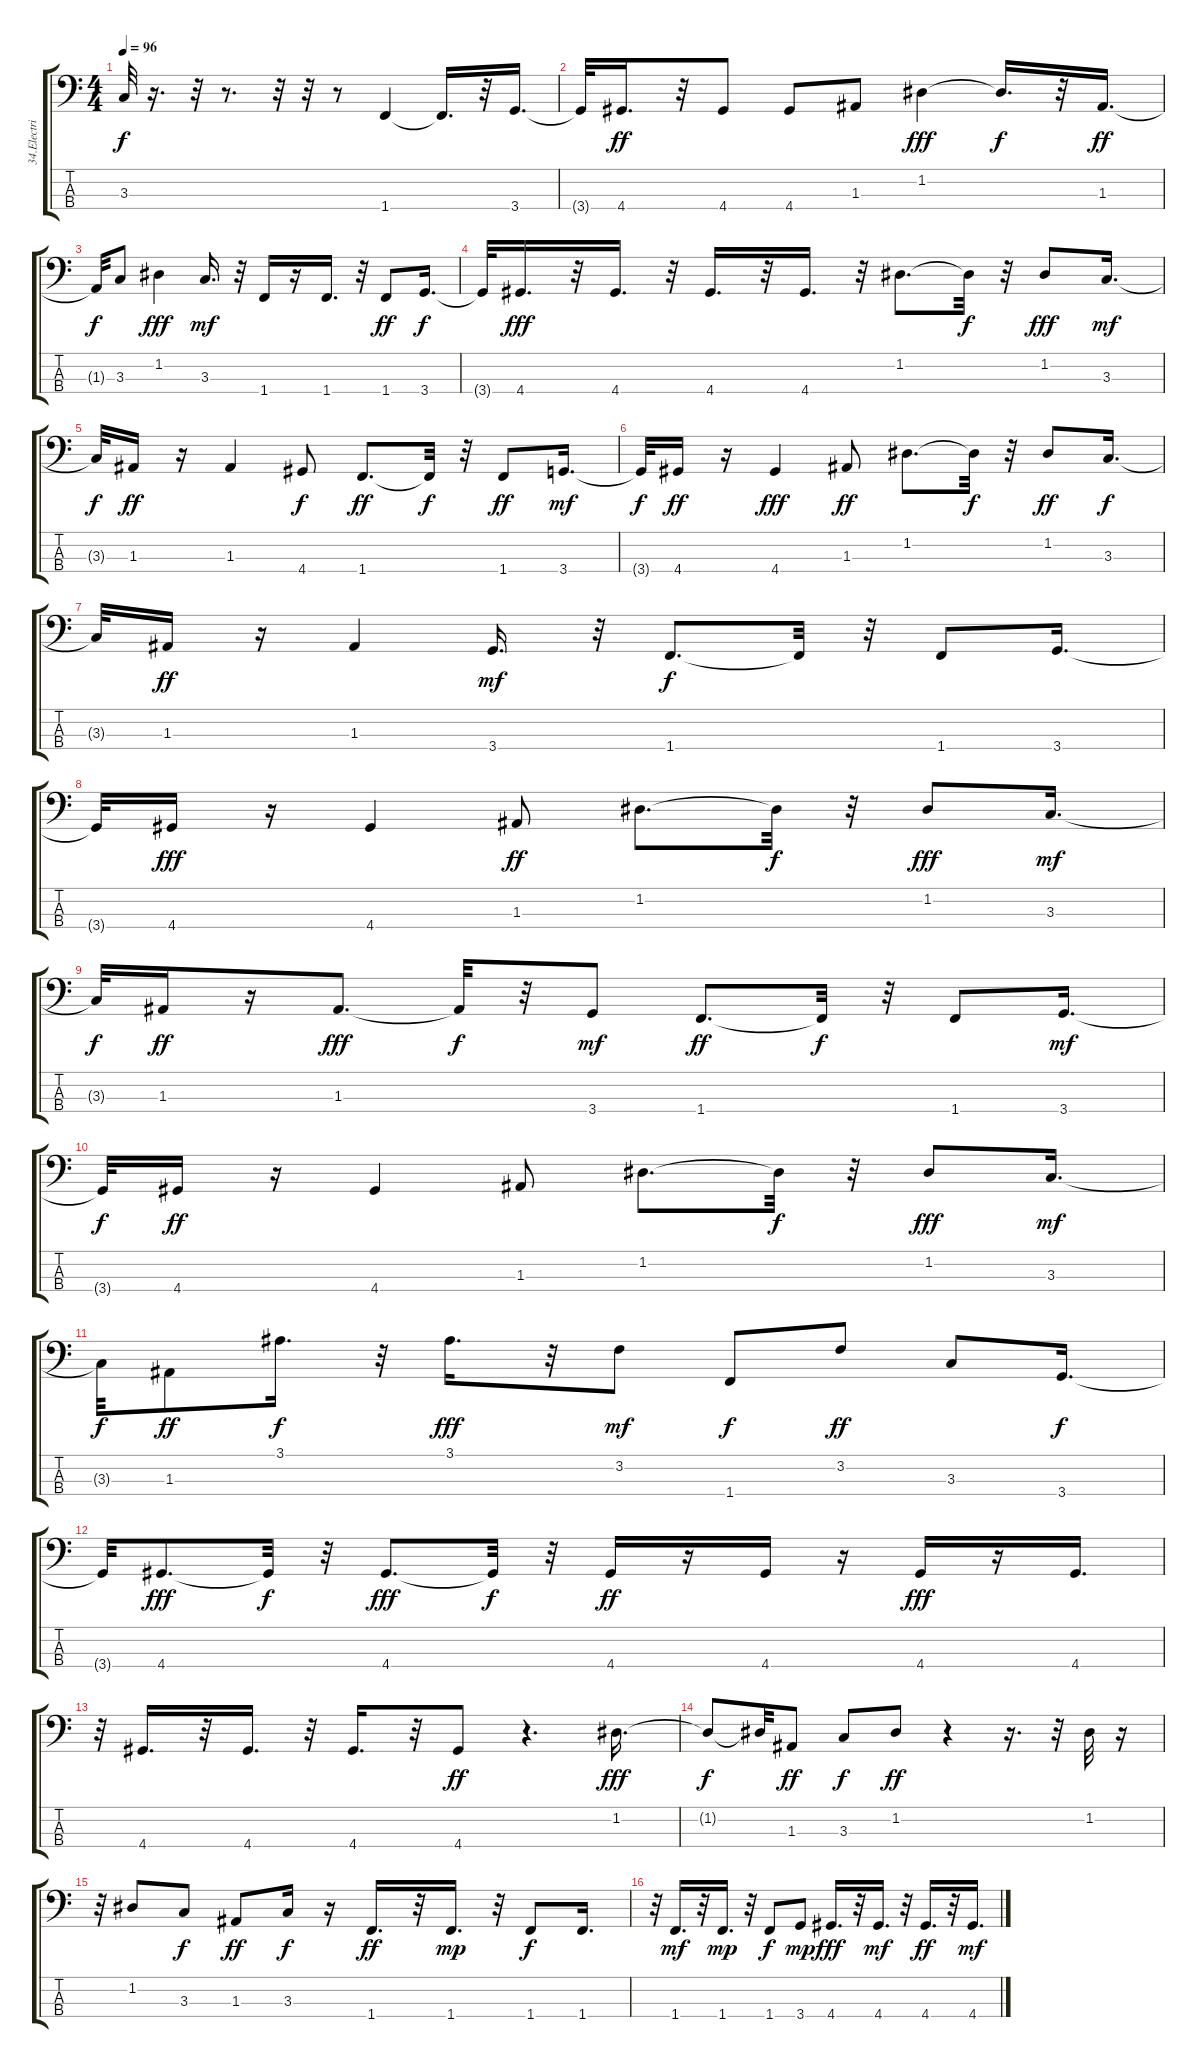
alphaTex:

\track ("34.Electric Bass (finger)" "34.Electri") {instrument electricbassfinger}
\staff {score tabs}
\tuning (G2 D2 A1 E1) {hide}
\ts (4 4)
\tempo 96
\clef f4
\ks c
3.3{t}.32{dy f} r.16{d} r.32 r.8{d} r.32 r.32 r.8 1.4.4 1.4{t}.16{d} r.32 3.4.16{d} |
3.4{t}.32 4.4.16{d dy ff} r.32 4.4.8 4.4.8 1.3.8 1.2.4{dy fff} 1.2{t}.16{d dy f} r.32 1.3.16{d dy ff} |
1.3{t}.32{dy f} 3.3.8 1.2.4{dy fff} 3.3.16{d dy mf} r.32 1.4.16 r.16 1.4.16{d} r.32 1.4.8{dy ff} 3.4.16{d dy f} |
3.4{t}.32 4.4.16{d dy fff} r.32 4.4.16{d} r.32 4.4.16{d} r.32 4.4.16{d} r.32 1.2.8{d} 1.2{t}.32{dy f} r.32 1.2.8{dy fff} 3.3.16{d dy mf} |
3.3{t}.32{dy f} 1.3.16{dy ff} r.16 1.3.4 4.4.8{dy f} 1.4.8{d dy ff} 1.4{t}.32{dy f} r.32 1.4.8{dy ff} 3.4.16{d dy mf} |
3.4{t}.32{dy f} 4.4.16{dy ff} r.16 4.4.4{dy fff} 1.3.8{dy ff} 1.2.8{d} 1.2{t}.32{dy f} r.32 1.2.8{dy ff} 3.3.16{d dy f} |
3.3{t}.32 1.3.16{dy ff} r.16 1.3.4 3.4.16{d dy mf} r.32 1.4.8{d dy f} 1.4{t}.32 r.32 1.4.8 3.4.16{d} |
3.4{t}.32 4.4.16{dy fff} r.16 4.4.4 1.3.8{dy ff} 1.2.8{d} 1.2{t}.32{dy f} r.32 1.2.8{dy fff} 3.3.16{d dy mf} |
3.3{t}.32{dy f} 1.3.16{dy ff} r.16 1.3.8{d dy fff} 1.3{t}.32{dy f} r.32 3.4.8{dy mf} 1.4.8{d dy ff} 1.4{t}.32{dy f} r.32 1.4.8 3.4.16{d dy mf} |
3.4{t}.32{dy f} 4.4.16{dy ff} r.16 4.4.4 1.3.8 1.2.8{d} 1.2{t}.32{dy f} r.32 1.2.8{dy fff} 3.3.16{d dy mf} |
3.3{t}.32{dy f} 1.3.8{dy ff} 3.1.16{d dy f} r.32 3.1.16{d dy fff} r.32 3.2.8{dy mf} 1.4.8{dy f} 3.2.8{dy ff} 3.3.8 3.4.16{d dy f} |
3.4{t}.32 4.4.8{d dy fff} 4.4{t}.32{dy f} r.32 4.4.8{d dy fff} 4.4{t}.32{dy f} r.32 4.4.16{dy ff} r.16 4.4.16 r.16 4.4.16{dy fff} r.16 4.4.16{d} |
r.32 4.4.16{d} r.32 4.4.16{d} r.32 4.4.16{d} r.32 4.4.8{dy ff} r.4{d} 1.2.16{d dy fff} |
1.2{t}.8{dy f} 1.2{t}.32 1.3.8{dy ff} 3.3.8{dy f} 1.2.8{dy ff} r.4 r.16{d} r.32 1.2.32 r.16 |
r.32 1.2.8 3.3.8{dy f} 1.3.8{dy ff} 3.3.16{dy f} r.16 1.4.16{d dy ff} r.32 1.4.16{d dy mp} r.32 1.4.8{dy f} 1.4.16{d} |
r.32 1.4.16{d dy mf} r.32 1.4.16{d dy mp} r.32 1.4.8{dy f} 3.4.8{dy mp} 4.4.16{d dy fff} r.32 4.4.16{d dy mf} r.32 4.4.16{d dy ff} r.32 4.4.16{d dy mf}
